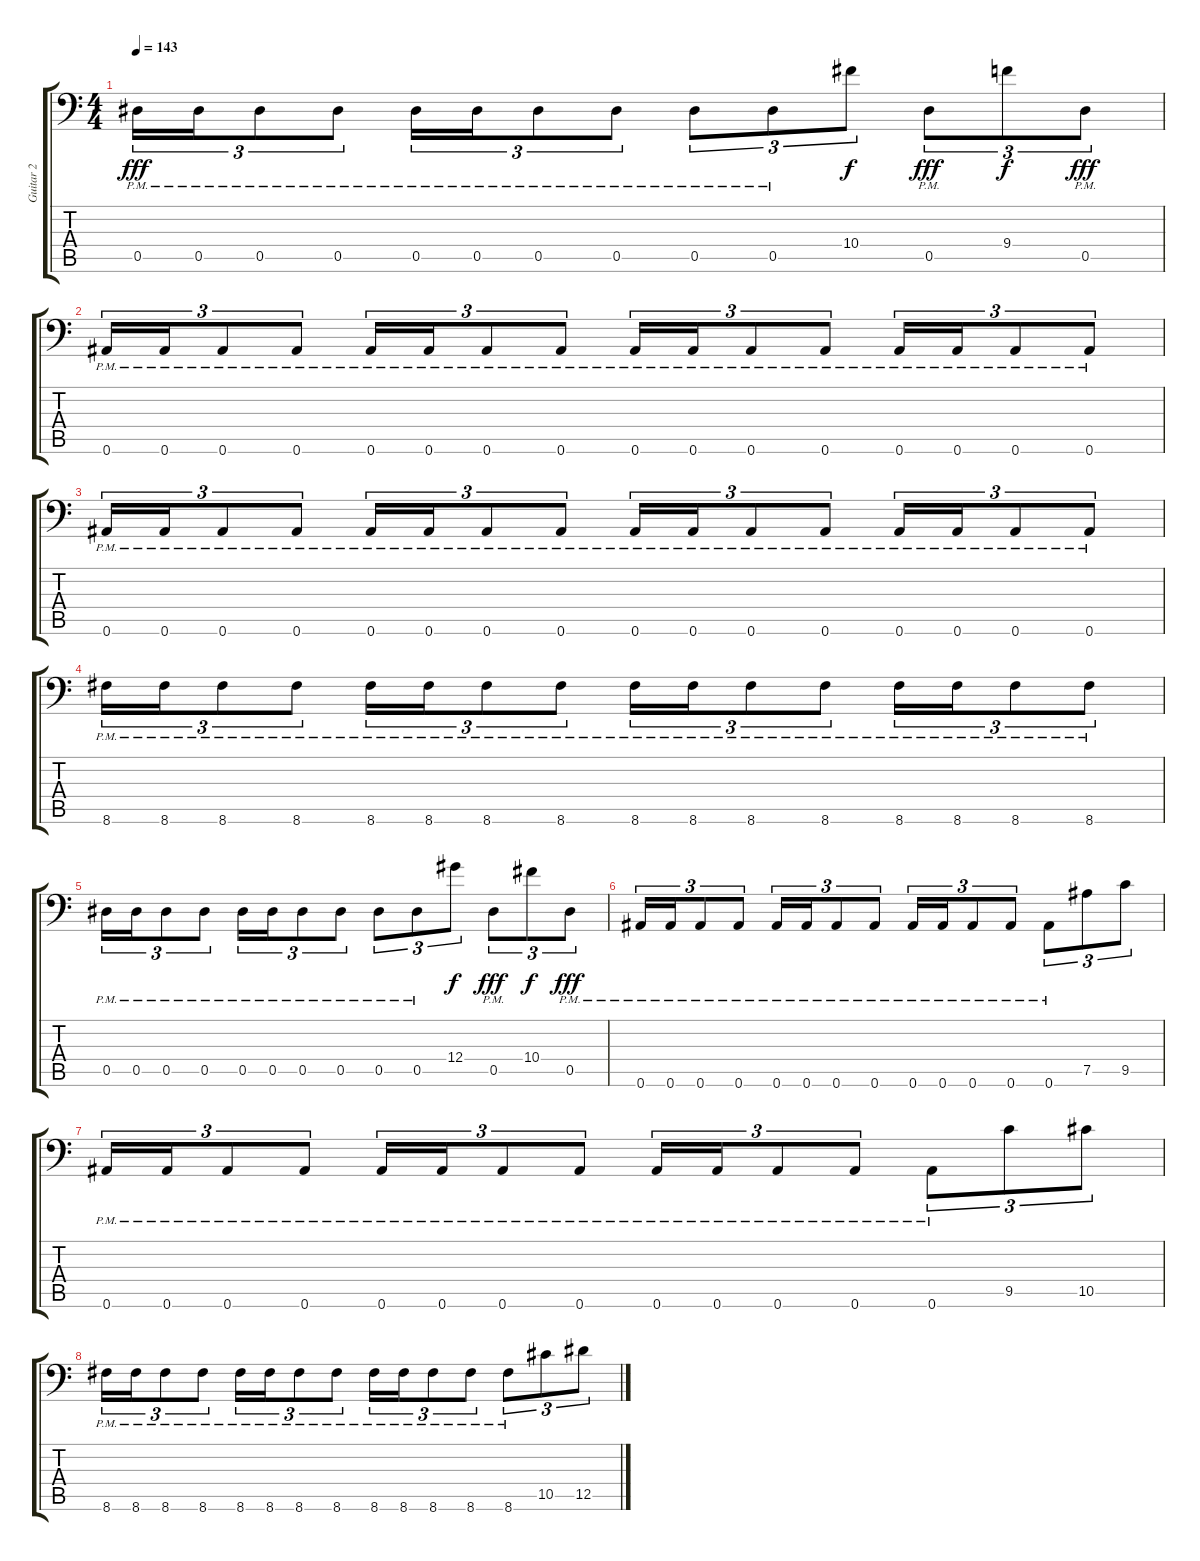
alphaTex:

\track ("Guitar 2" "Guitar 2") {instrument distortionguitar}
\staff {score tabs}
\tuning (Bb3 F3 Db3 Ab2 Eb2 Bb1) {hide}
\ts (4 4)
\tempo 143
\clef f4
\ks c
0.5{pm}.16{tu (3 2) dy fff} 0.5{pm}.16{tu (3 2)} 0.5{pm}.8{tu (3 2)} 0.5{pm}.8{tu (3 2)} 0.5{pm}.16{tu (3 2)} 0.5{pm}.16{tu (3 2)} 0.5{pm}.8{tu (3 2)} 0.5{pm}.8{tu (3 2)} 0.5{pm}.8{tu (3 2)} 0.5{pm}.8{tu (3 2)} 10.4.8{tu (3 2) dy f} 0.5{pm}.8{tu (3 2) dy fff} 9.4.8{tu (3 2) dy f} 0.5{pm}.8{tu (3 2) dy fff} |
0.6{pm}.16{tu (3 2)} 0.6{pm}.16{tu (3 2)} 0.6{pm}.8{tu (3 2)} 0.6{pm}.8{tu (3 2)} 0.6{pm}.16{tu (3 2)} 0.6{pm}.16{tu (3 2)} 0.6{pm}.8{tu (3 2)} 0.6{pm}.8{tu (3 2)} 0.6{pm}.16{tu (3 2)} 0.6{pm}.16{tu (3 2)} 0.6{pm}.8{tu (3 2)} 0.6{pm}.8{tu (3 2)} 0.6{pm}.16{tu (3 2)} 0.6{pm}.16{tu (3 2)} 0.6{pm}.8{tu (3 2)} 0.6{pm}.8{tu (3 2)} |
0.6{pm}.16{tu (3 2)} 0.6{pm}.16{tu (3 2)} 0.6{pm}.8{tu (3 2)} 0.6{pm}.8{tu (3 2)} 0.6{pm}.16{tu (3 2)} 0.6{pm}.16{tu (3 2)} 0.6{pm}.8{tu (3 2)} 0.6{pm}.8{tu (3 2)} 0.6{pm}.16{tu (3 2)} 0.6{pm}.16{tu (3 2)} 0.6{pm}.8{tu (3 2)} 0.6{pm}.8{tu (3 2)} 0.6{pm}.16{tu (3 2)} 0.6{pm}.16{tu (3 2)} 0.6{pm}.8{tu (3 2)} 0.6{pm}.8{tu (3 2)} |
8.6{pm}.16{tu (3 2)} 8.6{pm}.16{tu (3 2)} 8.6{pm}.8{tu (3 2)} 8.6{pm}.8{tu (3 2)} 8.6{pm}.16{tu (3 2)} 8.6{pm}.16{tu (3 2)} 8.6{pm}.8{tu (3 2)} 8.6{pm}.8{tu (3 2)} 8.6{pm}.16{tu (3 2)} 8.6{pm}.16{tu (3 2)} 8.6{pm}.8{tu (3 2)} 8.6{pm}.8{tu (3 2)} 8.6{pm}.16{tu (3 2)} 8.6{pm}.16{tu (3 2)} 8.6{pm}.8{tu (3 2)} 8.6{pm}.8{tu (3 2)} |
0.5{pm}.16{tu (3 2)} 0.5{pm}.16{tu (3 2)} 0.5{pm}.8{tu (3 2)} 0.5{pm}.8{tu (3 2)} 0.5{pm}.16{tu (3 2)} 0.5{pm}.16{tu (3 2)} 0.5{pm}.8{tu (3 2)} 0.5{pm}.8{tu (3 2)} 0.5{pm}.8{tu (3 2)} 0.5{pm}.8{tu (3 2)} 12.4.8{tu (3 2) dy f} 0.5{pm}.8{tu (3 2) dy fff} 10.4.8{tu (3 2) dy f} 0.5{pm}.8{tu (3 2) dy fff} |
0.6{pm}.16{tu (3 2)} 0.6{pm}.16{tu (3 2)} 0.6{pm}.8{tu (3 2)} 0.6{pm}.8{tu (3 2)} 0.6{pm}.16{tu (3 2)} 0.6{pm}.16{tu (3 2)} 0.6{pm}.8{tu (3 2)} 0.6{pm}.8{tu (3 2)} 0.6{pm}.16{tu (3 2)} 0.6{pm}.16{tu (3 2)} 0.6{pm}.8{tu (3 2)} 0.6{pm}.8{tu (3 2)} 0.6{pm}.8{tu (3 2)} 7.5.8{tu (3 2)} 9.5.8{tu (3 2)} |
0.6{pm}.16{tu (3 2)} 0.6{pm}.16{tu (3 2)} 0.6{pm}.8{tu (3 2)} 0.6{pm}.8{tu (3 2)} 0.6{pm}.16{tu (3 2)} 0.6{pm}.16{tu (3 2)} 0.6{pm}.8{tu (3 2)} 0.6{pm}.8{tu (3 2)} 0.6{pm}.16{tu (3 2)} 0.6{pm}.16{tu (3 2)} 0.6{pm}.8{tu (3 2)} 0.6{pm}.8{tu (3 2)} 0.6{pm}.8{tu (3 2)} 9.5.8{tu (3 2)} 10.5.8{tu (3 2)} |
8.6{pm}.16{tu (3 2)} 8.6{pm}.16{tu (3 2)} 8.6{pm}.8{tu (3 2)} 8.6{pm}.8{tu (3 2)} 8.6{pm}.16{tu (3 2)} 8.6{pm}.16{tu (3 2)} 8.6{pm}.8{tu (3 2)} 8.6{pm}.8{tu (3 2)} 8.6{pm}.16{tu (3 2)} 8.6{pm}.16{tu (3 2)} 8.6{pm}.8{tu (3 2)} 8.6{pm}.8{tu (3 2)} 8.6{pm}.8{tu (3 2)} 10.5.8{tu (3 2)} 12.5.8{tu (3 2)}
